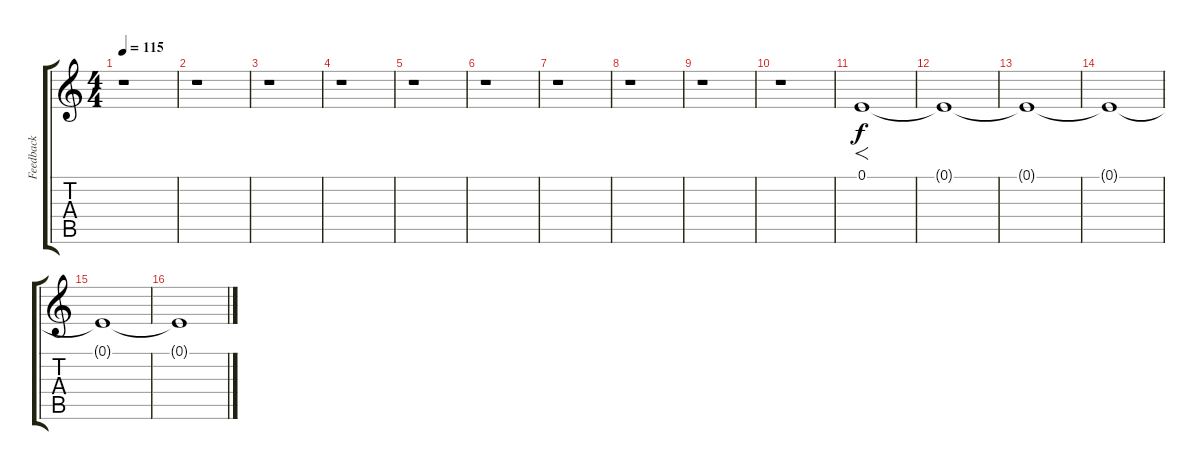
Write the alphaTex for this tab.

\track ("Feedback" "Feedback") {instrument lead1square}
\staff {score tabs}
\tuning (E4 B3 G3 D3 A2 E2) {hide}
\ts (4 4)
\tempo 115
\clef g2
\ks c
r.1{dy f} |
r.1 |
r.1 |
r.1 |
r.1 |
r.1 |
r.1 |
r.1 |
r.1 |
r.1 |
0.1.1{f} |
0.1{t}.1 |
0.1{t}.1 |
0.1{t}.1 |
0.1{t}.1 |
0.1{t}.1
